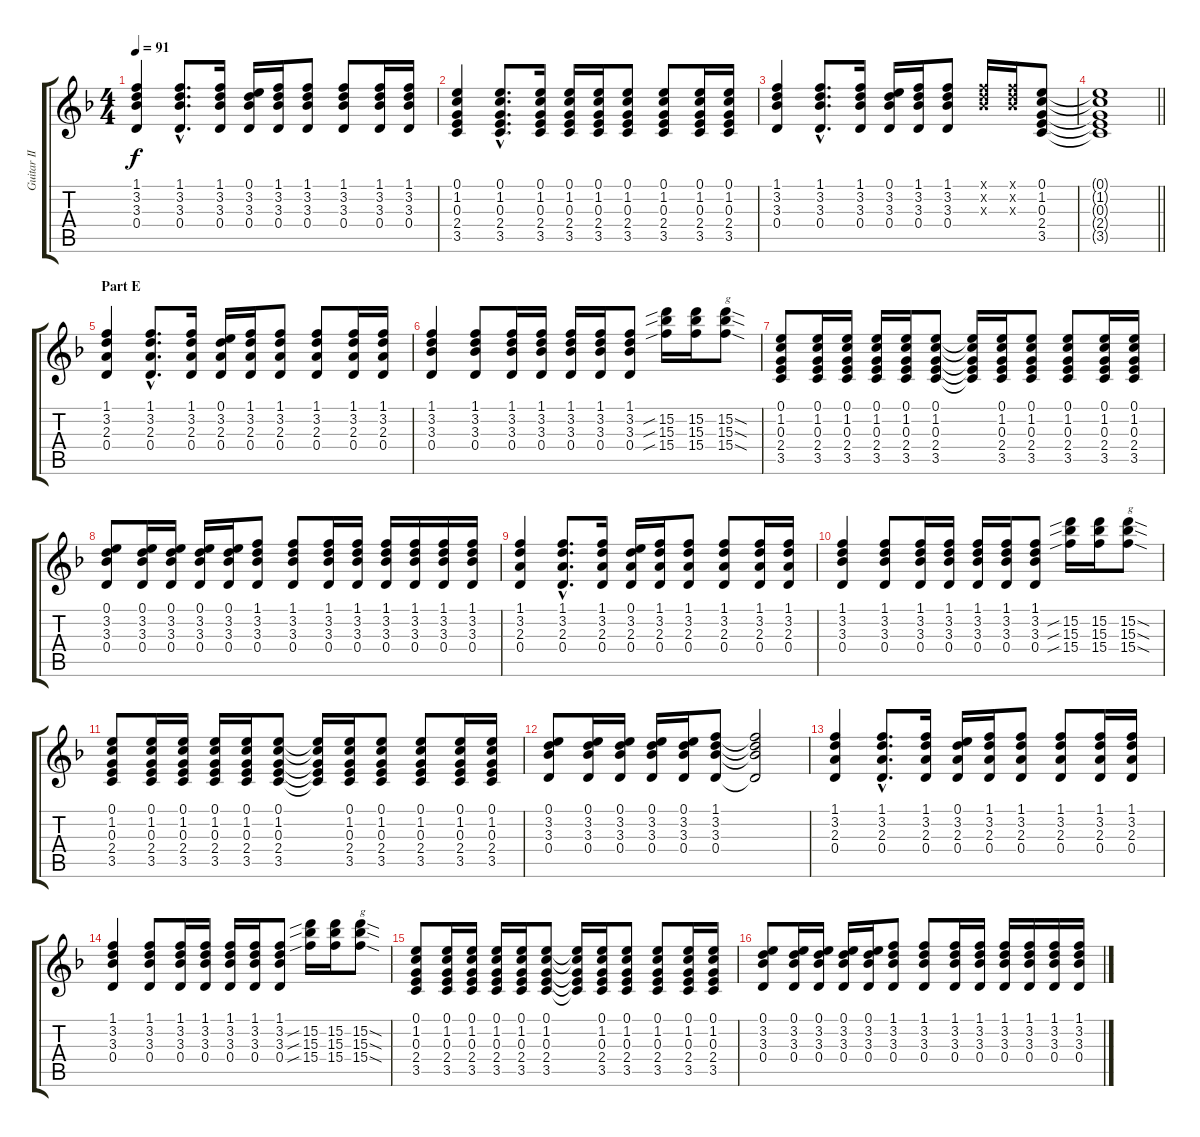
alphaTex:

\track ("Guitar II (Sugizo)" "Guitar II ") {instrument distortionguitar}
\staff {score tabs}
\tuning (E4 B3 G3 D3 A2 E2) {hide}
\ts (4 4)
\tempo 91
\clef g2
\ks f
(1.1 3.2 3.3 0.4).4{dy f} (1.1{hac} 3.2{hac} 3.3{hac} 0.4{hac}).8{d} (1.1 3.2 3.3 0.4).16 (0.1 3.2 3.3 0.4).16 (1.1 3.2 3.3 0.4).16 (1.1 3.2 3.3 0.4).8 (1.1 3.2 3.3 0.4).8 (1.1 3.2 3.3 0.4).16 (1.1 3.2 3.3 0.4).16 |
(0.1 1.2 0.3 2.4 3.5).4 (0.1{hac} 1.2{hac} 0.3{hac} 2.4{hac} 3.5{hac}).8{d} (0.1 1.2 0.3 2.4 3.5).16 (0.1 1.2 0.3 2.4 3.5).16 (0.1 1.2 0.3 2.4 3.5).16 (0.1 1.2 0.3 2.4 3.5).8 (0.1 1.2 0.3 2.4 3.5).8 (0.1 1.2 0.3 2.4 3.5).16 (0.1 1.2 0.3 2.4 3.5).16 |
(1.1 3.2 3.3 0.4).4 (1.1{hac} 3.2{hac} 3.3{hac} 0.4{hac}).8{d} (1.1 3.2 3.3 0.4).16 (0.1 3.2 3.3 0.4).16 (1.1 3.2 3.3 0.4).16 (1.1 3.2 3.3 0.4).8 (1.1{x} 3.2{x} 3.3{x}).16 (1.1{x} 3.2{x} 3.3{x}).16 (0.1 1.2 0.3 2.4 3.5).8 |
\barLineRight lightlight
(0.1{t} 1.2{t} 0.3{t} 2.4{t} 3.5{t}).1 |
\section ("" "Part E")
(1.1 3.2 2.3 0.4).4 (1.1{hac} 3.2{hac} 2.3{hac} 0.4{hac}).8{d} (1.1 3.2 2.3 0.4).16 (0.1 3.2 2.3 0.4).16 (1.1 3.2 2.3 0.4).16 (1.1 3.2 2.3 0.4).8 (1.1 3.2 2.3 0.4).8 (1.1 3.2 2.3 0.4).16 (1.1 3.2 2.3 0.4).16 |
(1.1 3.2 3.3 0.4).4 (1.1 3.2 3.3 0.4).8 (1.1 3.2 3.3 0.4).16 (1.1 3.2 3.3 0.4).16 (1.1 3.2 3.3 0.4).16 (1.1 3.2 3.3 0.4).16 (1.1 3.2 3.3 0.4).8 (15.2{sib} 15.3{sib} 15.4{sib}).16 (15.2 15.3 15.4).16 (15.2{sod} 15.3{sod} 15.4{sod}).8{txt "g"} |
(0.1 1.2 0.3 2.4 3.5).8 (0.1 1.2 0.3 2.4 3.5).16 (0.1 1.2 0.3 2.4 3.5).16 (0.1 1.2 0.3 2.4 3.5).16 (0.1 1.2 0.3 2.4 3.5).16 (0.1 1.2 0.3 2.4 3.5).8 (0.1{t} 1.2{t} 0.3{t} 2.4{t} 3.5{t}).16 (0.1 1.2 0.3 2.4 3.5).16 (0.1 1.2 0.3 2.4 3.5).8 (0.1 1.2 0.3 2.4 3.5).8 (0.1 1.2 0.3 2.4 3.5).16 (0.1 1.2 0.3 2.4 3.5).16 |
(0.1 3.2 3.3 0.4).8 (0.1 3.2 3.3 0.4).16 (0.1 3.2 3.3 0.4).16 (0.1 3.2 3.3 0.4).16 (0.1 3.2 3.3 0.4).16 (1.1 3.2 3.3 0.4).8 (1.1 3.2 3.3 0.4).8 (1.1 3.2 3.3 0.4).16 (1.1 3.2 3.3 0.4).16 (1.1 3.2 3.3 0.4).16 (1.1 3.2 3.3 0.4).16 (1.1 3.2 3.3 0.4).16 (1.1 3.2 3.3 0.4).16 |
(1.1 3.2 2.3 0.4).4 (1.1{hac} 3.2{hac} 2.3{hac} 0.4{hac}).8{d} (1.1 3.2 2.3 0.4).16 (0.1 3.2 2.3 0.4).16 (1.1 3.2 2.3 0.4).16 (1.1 3.2 2.3 0.4).8 (1.1 3.2 2.3 0.4).8 (1.1 3.2 2.3 0.4).16 (1.1 3.2 2.3 0.4).16 |
(1.1 3.2 3.3 0.4).4 (1.1 3.2 3.3 0.4).8 (1.1 3.2 3.3 0.4).16 (1.1 3.2 3.3 0.4).16 (1.1 3.2 3.3 0.4).16 (1.1 3.2 3.3 0.4).16 (1.1 3.2 3.3 0.4).8 (15.2{sib} 15.3{sib} 15.4{sib}).16 (15.2 15.3 15.4).16 (15.2{sod} 15.3{sod} 15.4{sod}).8{txt "g"} |
(0.1 1.2 0.3 2.4 3.5).8 (0.1 1.2 0.3 2.4 3.5).16 (0.1 1.2 0.3 2.4 3.5).16 (0.1 1.2 0.3 2.4 3.5).16 (0.1 1.2 0.3 2.4 3.5).16 (0.1 1.2 0.3 2.4 3.5).8 (0.1{t} 1.2{t} 0.3{t} 2.4{t} 3.5{t}).16 (0.1 1.2 0.3 2.4 3.5).16 (0.1 1.2 0.3 2.4 3.5).8 (0.1 1.2 0.3 2.4 3.5).8 (0.1 1.2 0.3 2.4 3.5).16 (0.1 1.2 0.3 2.4 3.5).16 |
(0.1 3.2 3.3 0.4).8 (0.1 3.2 3.3 0.4).16 (0.1 3.2 3.3 0.4).16 (0.1 3.2 3.3 0.4).16 (0.1 3.2 3.3 0.4).16 (1.1 3.2 3.3 0.4).8 (1.1{t} 3.2{t} 3.3{t} 0.4{t}).2 |
(1.1 3.2 2.3 0.4).4 (1.1{hac} 3.2{hac} 2.3{hac} 0.4{hac}).8{d} (1.1 3.2 2.3 0.4).16 (0.1 3.2 2.3 0.4).16 (1.1 3.2 2.3 0.4).16 (1.1 3.2 2.3 0.4).8 (1.1 3.2 2.3 0.4).8 (1.1 3.2 2.3 0.4).16 (1.1 3.2 2.3 0.4).16 |
(1.1 3.2 3.3 0.4).4 (1.1 3.2 3.3 0.4).8 (1.1 3.2 3.3 0.4).16 (1.1 3.2 3.3 0.4).16 (1.1 3.2 3.3 0.4).16 (1.1 3.2 3.3 0.4).16 (1.1 3.2 3.3 0.4).8 (15.2{sib} 15.3{sib} 15.4{sib}).16 (15.2 15.3 15.4).16 (15.2{sod} 15.3{sod} 15.4{sod}).8{txt "g"} |
(0.1 1.2 0.3 2.4 3.5).8 (0.1 1.2 0.3 2.4 3.5).16 (0.1 1.2 0.3 2.4 3.5).16 (0.1 1.2 0.3 2.4 3.5).16 (0.1 1.2 0.3 2.4 3.5).16 (0.1 1.2 0.3 2.4 3.5).8 (0.1{t} 1.2{t} 0.3{t} 2.4{t} 3.5{t}).16 (0.1 1.2 0.3 2.4 3.5).16 (0.1 1.2 0.3 2.4 3.5).8 (0.1 1.2 0.3 2.4 3.5).8 (0.1 1.2 0.3 2.4 3.5).16 (0.1 1.2 0.3 2.4 3.5).16 |
(0.1 3.2 3.3 0.4).8 (0.1 3.2 3.3 0.4).16 (0.1 3.2 3.3 0.4).16 (0.1 3.2 3.3 0.4).16 (0.1 3.2 3.3 0.4).16 (1.1 3.2 3.3 0.4).8 (1.1 3.2 3.3 0.4).8 (1.1 3.2 3.3 0.4).16 (1.1 3.2 3.3 0.4).16 (1.1 3.2 3.3 0.4).16 (1.1 3.2 3.3 0.4).16 (1.1 3.2 3.3 0.4).16 (1.1 3.2 3.3 0.4).16
